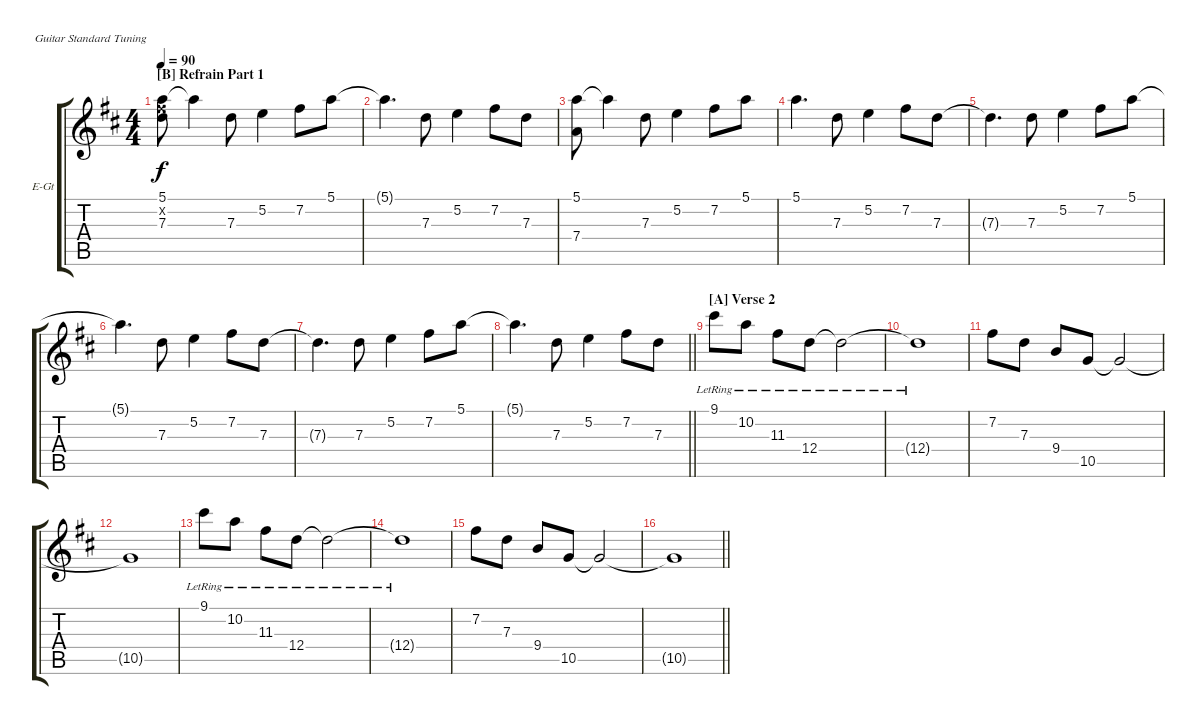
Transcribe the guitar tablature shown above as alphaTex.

\defaultSystemsLayout 4
\bracketExtendMode groupsimilarinstruments
\firstSystemTrackNameOrientation horizontal
\otherSystemsTrackNameOrientation horizontal
\track ("Lead Guitar" "E-Gt") {instrument electricguitarclean}
\staff {score tabs}
\tuning (E4 B3 G3 D3 A2 E2)
\ts (4 4)
\section ("B" "Refrain Part 1")
\tempo 90
\clef g2
\scale
0.260223
\ks d
(7.3 5.1 7.2{x}).8{dy f} 5.1{t}.4 7.3.8 5.2.4 7.2.8 5.1.8 |
\scale
0.239777 5.1{t}.4{d} 7.3.8 5.2.4 7.2.8 7.3.8 |
\scale
0.260223 (7.4 5.1).8 5.1{t}.4 7.3.8 5.2.4 7.2.8 5.1.8 |
\scale
0.239777 5.1.4{d} 7.3.8 5.2.4 7.2.8 7.3.8 |
\scale
0.25 7.3{t}.4{d} 7.3.8 5.2.4 7.2.8 5.1.8 |
\scale
0.25 5.1{t}.4{d} 7.3.8 5.2.4 7.2.8 7.3.8 |
\scale
0.25 7.3{t}.4{d} 7.3.8 5.2.4 7.2.8 5.1.8 |
\scale
0.25
\barLineRight lightlight
5.1{t}.4{d} 7.3.8 5.2.4 7.2.8 7.3.8 |
\section ("A" "Verse 2")
\scale
0.336898 9.1{lr}.8 10.2{lr}.8 11.3{lr}.8 12.4{lr}.8 12.4{lr t}.2 |
\scale
0.163102 12.4{lr t}.1 |
\scale
0.336898 7.2.8 7.3.8 9.4.8 10.5.8 10.5{t}.2 |
\scale
0.163102 10.5{t}.1 |
\scale
0.336898 9.1{lr}.8 10.2{lr}.8 11.3{lr}.8 12.4{lr}.8 12.4{lr t}.2 |
\scale
0.163102 12.4{lr t}.1 |
\scale
0.336898 7.2.8 7.3.8 9.4.8 10.5.8 10.5{t}.2 |
\scale
0.163102
\barLineRight lightlight
10.5{t}.1
